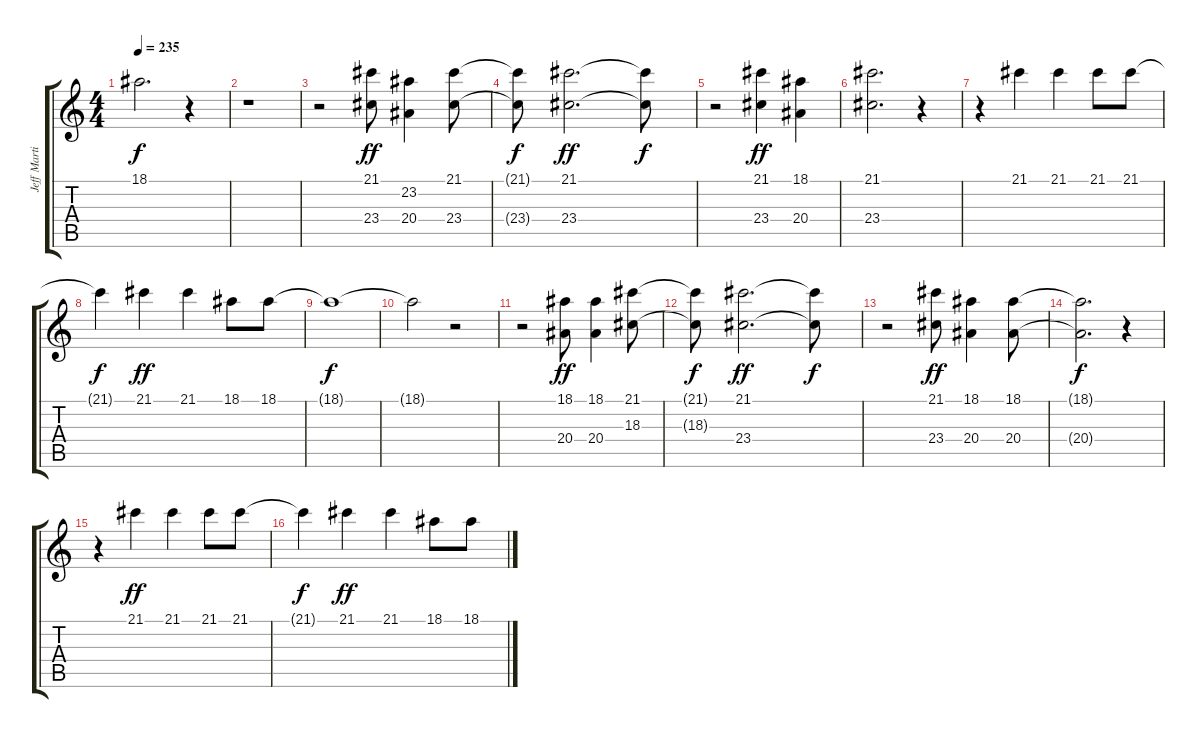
\track ("Jeff Martin" "Jeff Marti") {instrument lead6voice}
\staff {score tabs}
\tuning (E4 B3 G3 D3 A2 E2) {hide}
\ts (4 4)
\tempo 235
\clef g2
\ks c
18.1{t}.2{d dy f} r.4 |
r.1 |
r.2 (21.1 23.4).8{dy ff} (23.2 20.4).4 (21.1 23.4).8 |
(21.1{t} 23.4{t}).8{dy f} (21.1 23.4).2{d dy ff} (21.1{t} 23.4{t}).8{dy f} |
r.2 (21.1 23.4).4{dy ff} (18.1 20.4).4 |
(21.1 23.4).2{d} r.4 |
r.4 21.1.4 21.1.4 21.1.8 21.1.8 |
21.1{t}.4{dy f} 21.1.4{dy ff} 21.1.4 18.1.8 18.1.8 |
18.1{t}.1{dy f} |
18.1{t}.2 r.2 |
r.2 (18.1 20.4).8{dy ff} (18.1 20.4).4 (21.1 18.3).8 |
(21.1{t} 18.3{t}).8{dy f} (21.1 23.4).2{d dy ff} (21.1{t} 23.4{t}).8{dy f} |
r.2 (21.1 23.4).8{dy ff} (18.1 20.4).4 (18.1 20.4).8 |
(18.1{t} 20.4{t}).2{d dy f} r.4 |
r.4 21.1.4{dy ff} 21.1.4 21.1.8 21.1.8 |
21.1{t}.4{dy f} 21.1.4{dy ff} 21.1.4 18.1.8 18.1.8
